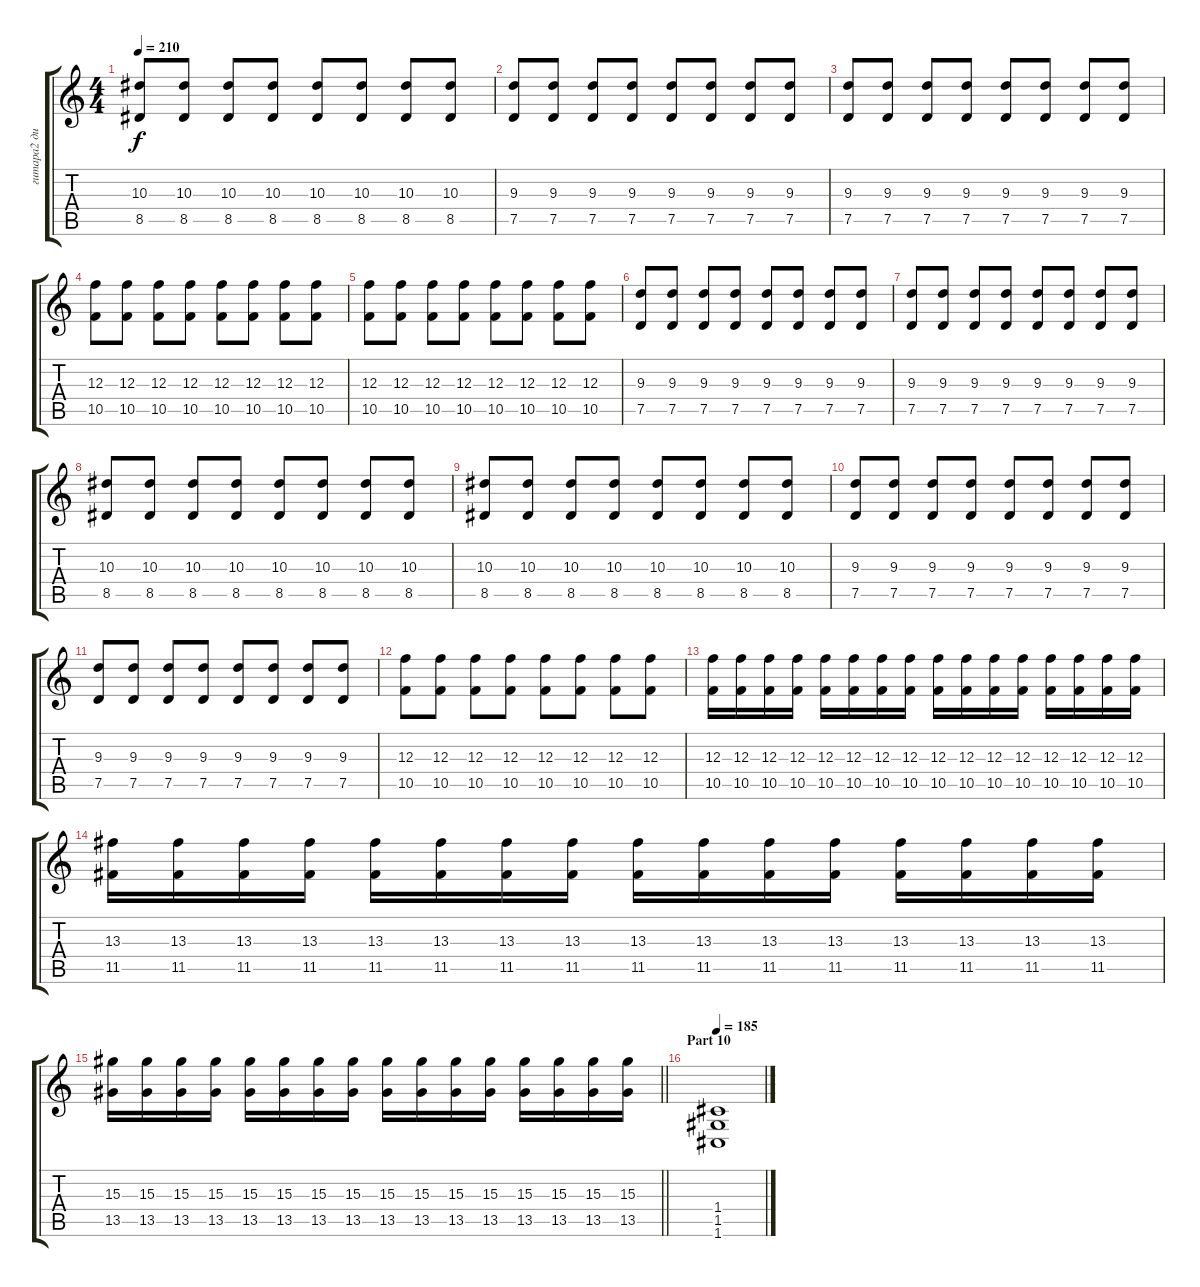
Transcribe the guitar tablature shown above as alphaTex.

\track ("гитара2 дист" "гитара2 ди") {instrument overdrivenguitar}
\staff {score tabs}
\tuning (D4 A3 F3 C3 G2 C2) {hide}
\ts (4 4)
\tempo 210
\clef g2
\ks c
(10.3 8.5).8{dy f} (10.3 8.5).8 (10.3 8.5).8 (10.3 8.5).8 (10.3 8.5).8 (10.3 8.5).8 (10.3 8.5).8 (10.3 8.5).8 |
(9.3 7.5).8 (9.3 7.5).8 (9.3 7.5).8 (9.3 7.5).8 (9.3 7.5).8 (9.3 7.5).8 (9.3 7.5).8 (9.3 7.5).8 |
(9.3 7.5).8 (9.3 7.5).8 (9.3 7.5).8 (9.3 7.5).8 (9.3 7.5).8 (9.3 7.5).8 (9.3 7.5).8 (9.3 7.5).8 |
(12.3 10.5).8 (12.3 10.5).8 (12.3 10.5).8 (12.3 10.5).8 (12.3 10.5).8 (12.3 10.5).8 (12.3 10.5).8 (12.3 10.5).8 |
(12.3 10.5).8 (12.3 10.5).8 (12.3 10.5).8 (12.3 10.5).8 (12.3 10.5).8 (12.3 10.5).8 (12.3 10.5).8 (12.3 10.5).8 |
(9.3 7.5).8 (9.3 7.5).8 (9.3 7.5).8 (9.3 7.5).8 (9.3 7.5).8 (9.3 7.5).8 (9.3 7.5).8 (9.3 7.5).8 |
(9.3 7.5).8 (9.3 7.5).8 (9.3 7.5).8 (9.3 7.5).8 (9.3 7.5).8 (9.3 7.5).8 (9.3 7.5).8 (9.3 7.5).8 |
(10.3 8.5).8 (10.3 8.5).8 (10.3 8.5).8 (10.3 8.5).8 (10.3 8.5).8 (10.3 8.5).8 (10.3 8.5).8 (10.3 8.5).8 |
(10.3 8.5).8 (10.3 8.5).8 (10.3 8.5).8 (10.3 8.5).8 (10.3 8.5).8 (10.3 8.5).8 (10.3 8.5).8 (10.3 8.5).8 |
(9.3 7.5).8 (9.3 7.5).8 (9.3 7.5).8 (9.3 7.5).8 (9.3 7.5).8 (9.3 7.5).8 (9.3 7.5).8 (9.3 7.5).8 |
(9.3 7.5).8 (9.3 7.5).8 (9.3 7.5).8 (9.3 7.5).8 (9.3 7.5).8 (9.3 7.5).8 (9.3 7.5).8 (9.3 7.5).8 |
(12.3 10.5).8 (12.3 10.5).8 (12.3 10.5).8 (12.3 10.5).8 (12.3 10.5).8 (12.3 10.5).8 (12.3 10.5).8 (12.3 10.5).8 |
(12.3 10.5).16 (12.3 10.5).16 (12.3 10.5).16 (12.3 10.5).16 (12.3 10.5).16 (12.3 10.5).16 (12.3 10.5).16 (12.3 10.5).16 (12.3 10.5).16 (12.3 10.5).16 (12.3 10.5).16 (12.3 10.5).16 (12.3 10.5).16 (12.3 10.5).16 (12.3 10.5).16 (12.3 10.5).16 |
(13.3 11.5).16 (13.3 11.5).16 (13.3 11.5).16 (13.3 11.5).16 (13.3 11.5).16 (13.3 11.5).16 (13.3 11.5).16 (13.3 11.5).16 (13.3 11.5).16 (13.3 11.5).16 (13.3 11.5).16 (13.3 11.5).16 (13.3 11.5).16 (13.3 11.5).16 (13.3 11.5).16 (13.3 11.5).16 |
\barLineRight lightlight
(15.3 13.5).16 (15.3 13.5).16 (15.3 13.5).16 (15.3 13.5).16 (15.3 13.5).16 (15.3 13.5).16 (15.3 13.5).16 (15.3 13.5).16 (15.3 13.5).16 (15.3 13.5).16 (15.3 13.5).16 (15.3 13.5).16 (15.3 13.5).16 (15.3 13.5).16 (15.3 13.5).16 (15.3 13.5).16 |
\section ("" "Part 10")
\tempo 185
(1.4 1.5 1.6).1{balance 2}
